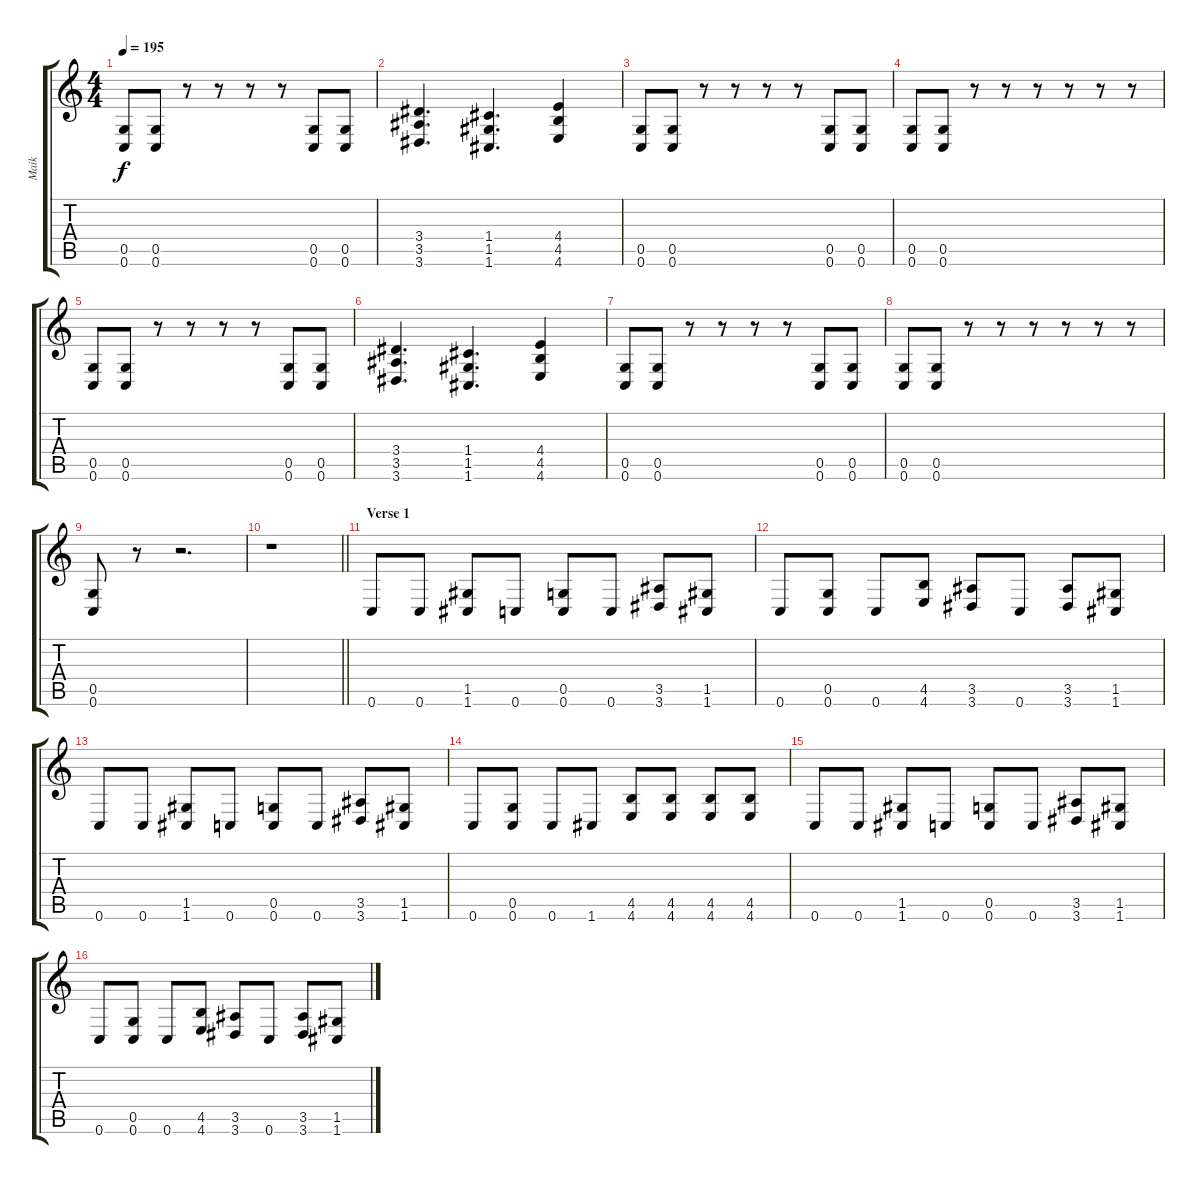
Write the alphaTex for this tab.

\track ("Maik" "Maik") {instrument distortionguitar}
\staff {score tabs}
\tuning (D4 A3 F3 C3 G2 C2) {hide}
\ts (4 4)
\tempo 195
\clef g2
\ks c
(0.5 0.6).8{dy f} (0.5 0.6).8 r.8 r.8 r.8 r.8 (0.5 0.6).8 (0.5 0.6).8 |
(3.4 3.5 3.6).4{d} (1.4 1.5 1.6).4{d} (4.4 4.5 4.6).4 |
(0.5 0.6).8 (0.5 0.6).8 r.8 r.8 r.8 r.8 (0.5 0.6).8 (0.5 0.6).8 |
(0.5 0.6).8 (0.5 0.6).8 r.8 r.8 r.8 r.8 r.8 r.8 |
(0.5 0.6).8 (0.5 0.6).8 r.8 r.8 r.8 r.8 (0.5 0.6).8 (0.5 0.6).8 |
(3.4 3.5 3.6).4{d} (1.4 1.5 1.6).4{d} (4.4 4.5 4.6).4 |
(0.5 0.6).8 (0.5 0.6).8 r.8 r.8 r.8 r.8 (0.5 0.6).8 (0.5 0.6).8 |
(0.5 0.6).8 (0.5 0.6).8 r.8 r.8 r.8 r.8 r.8 r.8 |
(0.5 0.6).8 r.8 r.2{d} |
\barLineRight lightlight
r.1 |
\section ("" "Verse 1")
0.6.8 0.6.8 (1.5 1.6).8 0.6.8 (0.5 0.6).8 0.6.8 (3.5 3.6).8 (1.5 1.6).8 |
0.6.8 (0.5 0.6).8 0.6.8 (4.5 4.6).8 (3.5 3.6).8 0.6.8 (3.5 3.6).8 (1.5 1.6).8 |
0.6.8 0.6.8 (1.5 1.6).8 0.6.8 (0.5 0.6).8 0.6.8 (3.5 3.6).8 (1.5 1.6).8 |
0.6.8 (0.5 0.6).8 0.6.8 1.6.8 (4.5 4.6).8 (4.5 4.6).8 (4.5 4.6).8 (4.5 4.6).8 |
0.6.8 0.6.8 (1.5 1.6).8 0.6.8 (0.5 0.6).8 0.6.8 (3.5 3.6).8 (1.5 1.6).8 |
0.6.8 (0.5 0.6).8 0.6.8 (4.5 4.6).8 (3.5 3.6).8 0.6.8 (3.5 3.6).8 (1.5 1.6).8
